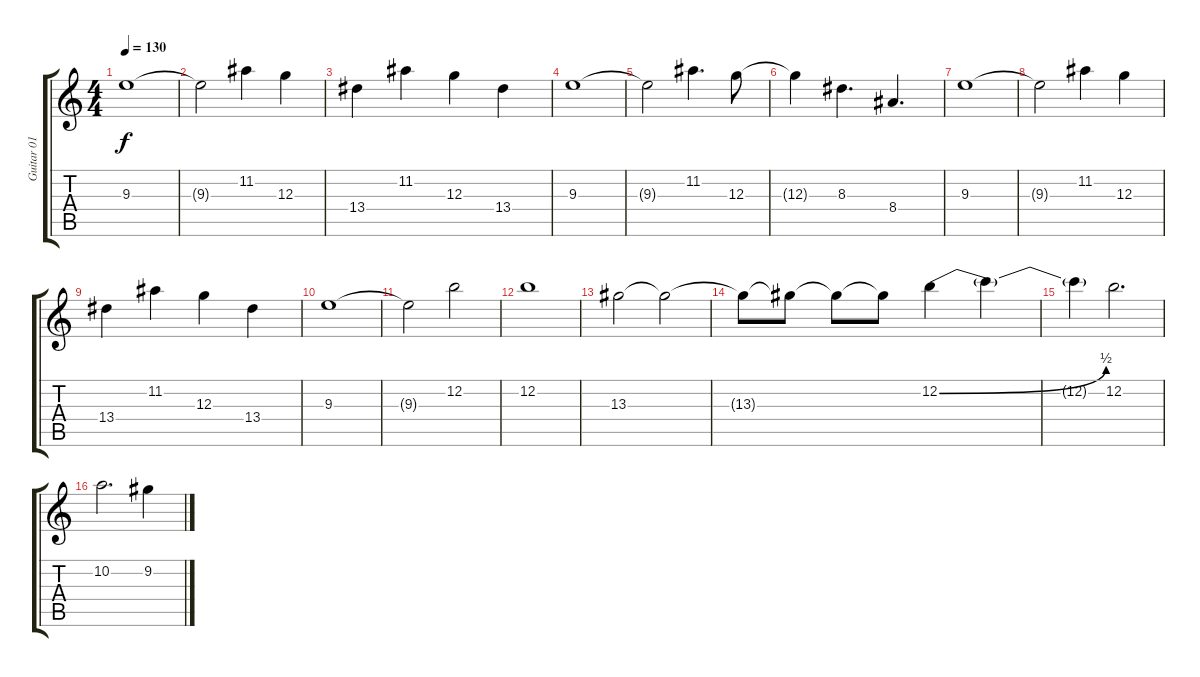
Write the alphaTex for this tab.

\track ("Guitar 01" "Guitar 01") {mute instrument distortionguitar}
\staff {score tabs}
\tuning (E4 B3 G3 D3 A2 D2) {hide}
\ts (4 4)
\tempo 130
\clef g2
\ks c
9.3.1{dy f} |
9.3{t}.2 11.2.4 12.3.4 |
13.4.4 11.2.4 12.3.4 13.4.4 |
9.3.1{instrument overdrivenguitar} |
9.3{t}.2 11.2.4{d} 12.3.8 |
12.3{t}.4 8.3.4{d} 8.4.4{d} |
9.3.1 |
9.3{t}.2 11.2.4 12.3.4 |
13.4.4 11.2.4 12.3.4 13.4.4 |
9.3.1{instrument overdrivenguitar} |
9.3{t}.2 12.2.2 |
12.2.1 |
13.3.2 13.3{t}.2 |
13.3{t}.8 13.3{t}.8 13.3{t}.8 13.3{t}.8 12.2{be (bend 0 0 60 2)}.4 12.2{t}.4 |
12.2{t}.4 12.2.2{d} |
10.2.2{d} 9.2.4
